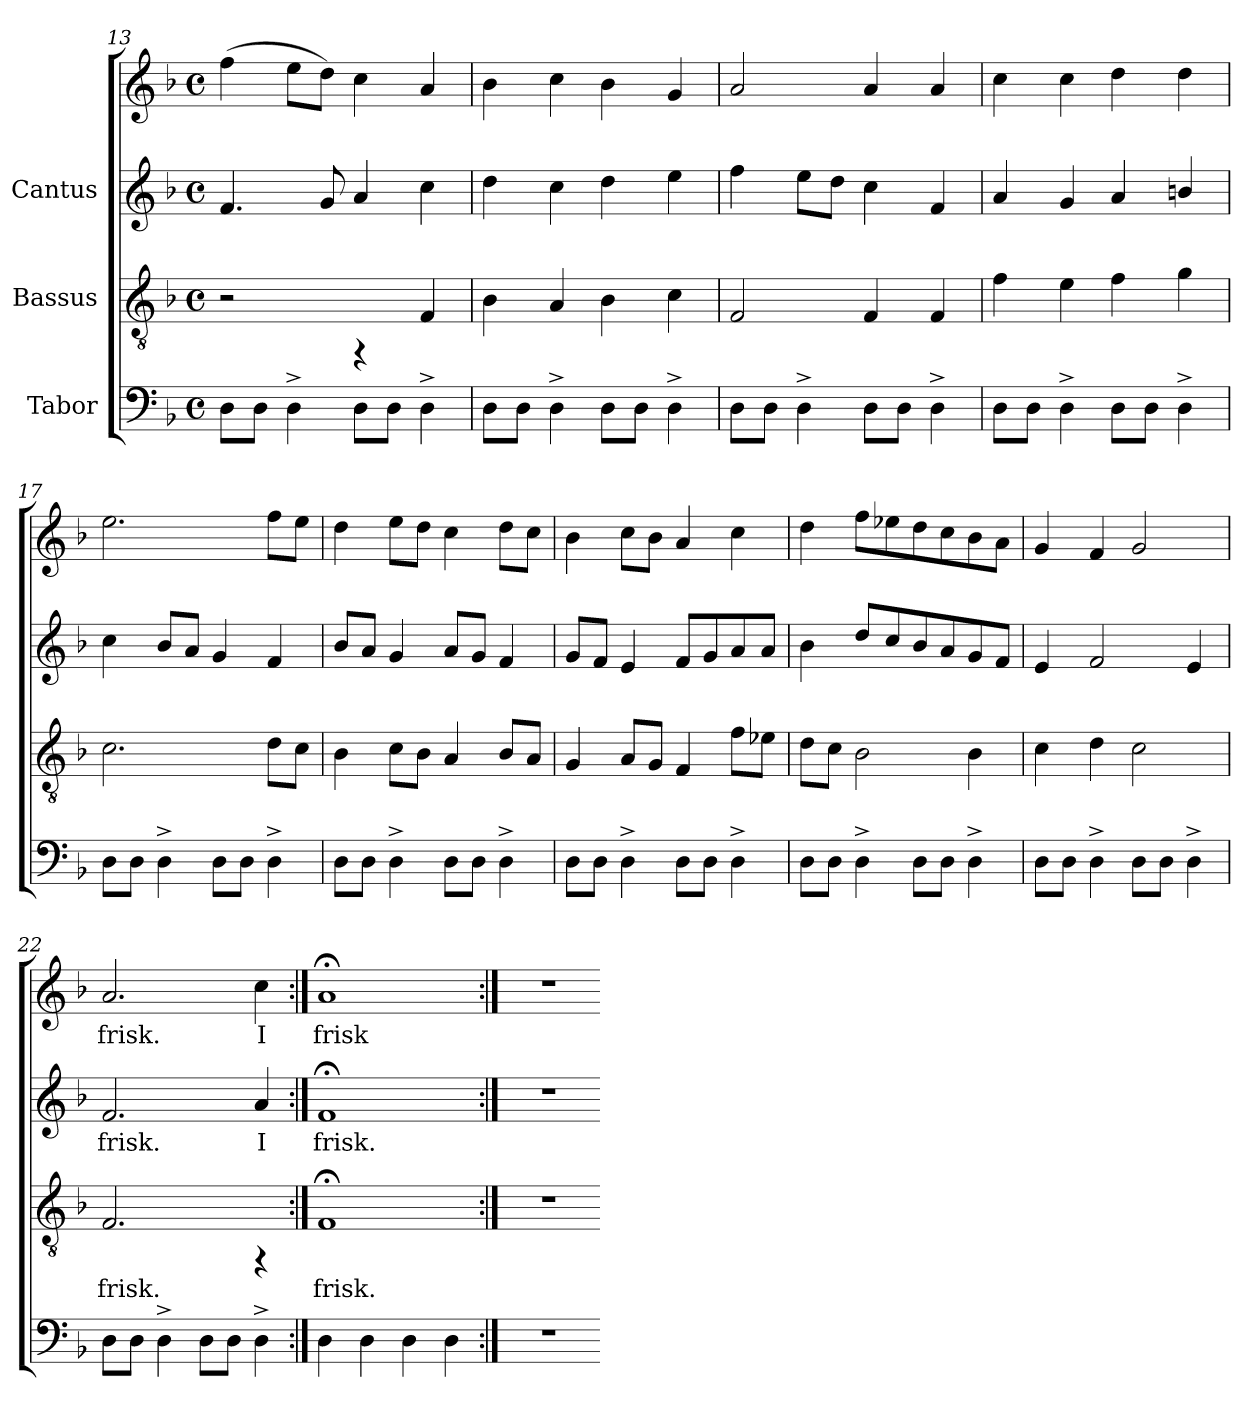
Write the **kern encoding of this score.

**kern	**kern	**text	**kern	**text	**kern	**text
*part3	*part2	*part2	*part1	*part1	*part1	*part1
*staff4	*staff3	*staff3	*staff2	*staff2	*staff1	*staff1
*I"Tabor	*I"Bassus	*	*I"Cantus	*	*	*
*clefF4	*clefGv2	*	*clefG2	*	*clefG2	*
*k[b-]	*k[b-]	*	*k[b-]	*	*k[b-]	*
*F:	*F:	*	*F:	*	*F:	*
*M4/4	*M4/4	*	*M4/4	*	*M4/4	*
*met(c)	*met(c)	*	*met(c)	*	*met(c)	*
=13	=13	=13	=13	=13	=13	=13
8D\L	2r	.	4.f/	.	(>4ff\	.
8D\J	.	.	.	.	.	.
4D^>\	.	.	.	.	8ee\L	.
.	.	.	8g/	.	8dd\J)	.
8D\L	4rFF	.	4a/	.	4cc\	.
8D\J	.	.	.	.	.	.
4D^>\	4F/	.	4cc\	.	4a/	.
=14	=14	=14	=14	=14	=14	=14
8D\L	4B-\	.	4dd\	.	4b-\	.
8D\J	.	.	.	.	.	.
4D^>\	4A/	.	4cc\	.	4cc\	.
8D\L	4B-\	.	4dd\	.	4b-\	.
8D\J	.	.	.	.	.	.
4D^>\	4c\	.	4ee\	.	4g/	.
!!LO:PB:g=z
=15	=15	=15	=15	=15	=15	=15
8D\L	2F/	.	4ff\	.	2a/	.
8D\J	.	.	.	.	.	.
4D^>\	.	.	8ee\L	.	.	.
.	.	.	8dd\J	.	.	.
8D\L	4F/	.	4cc\	.	4a/	.
8D\J	.	.	.	.	.	.
4D^>\	4F/	.	4f/	.	4a/	.
=16	=16	=16	=16	=16	=16	=16
8D\L	4f\	.	4a/	.	4cc\	.
8D\J	.	.	.	.	.	.
4D^>\	4e\	.	4g/	.	4cc\	.
8D\L	4f\	.	4a/	.	4dd\	.
8D\J	.	.	.	.	.	.
4D^>\	4g\	.	4bn/	.	4dd\	.
=17	=17	=17	=17	=17	=17	=17
8D\L	2.c\	.	4cc\	.	2.ee\	.
8D\J	.	.	.	.	.	.
4D^>\	.	.	8b-/L	.	.	.
.	.	.	8a/J	.	.	.
8D\L	.	.	4g/	.	.	.
8D\J	.	.	.	.	.	.
4D^>\	8d\L	.	4f/	.	8ff\L	.
.	8c\J	.	.	.	8ee\J	.
=18	=18	=18	=18	=18	=18	=18
8D\L	4B-\	.	8b-/L	.	4dd\	.
8D\J	.	.	8a/J	.	.	.
4D^>\	8c\L	.	4g/	.	8ee\L	.
.	8B-\J	.	.	.	8dd\J	.
8D\L	4A/	.	8a/L	.	4cc\	.
8D\J	.	.	8g/J	.	.	.
4D^>\	8B-/L	.	4f/	.	8dd\L	.
.	8A/J	.	.	.	8cc\J	.
=19	=19	=19	=19	=19	=19	=19
8D\L	4G/	.	8g/L	.	4b-\	.
8D\J	.	.	8f/J	.	.	.
4D^>\	8A/L	.	4e/	.	8cc\L	.
.	8G/J	.	.	.	8b-\J	.
8D\L	4F/	.	8f/L	.	4a/	.
8D\J	.	.	8g/	.	.	.
4D^>\	8f\L	.	8a/	.	4cc\	.
.	8e-X\J	.	8a/J	.	.	.
!!LO:LB:g=z
=20	=20	=20	=20	=20	=20	=20
8D\L	8d\L	.	4b-\	.	4dd\	.
8D\J	8c\J	.	.	.	.	.
4D^>\	2B-\	.	8dd/L	.	8ff\L	.
.	.	.	8cc/	.	8ee-X\	.
8D\L	.	.	8b-/	.	8dd\	.
8D\J	.	.	8a/	.	8cc\	.
4D^>\	4B-\	.	8g/	.	8b-\	.
.	.	.	8f/J	.	8a\J	.
=21	=21	=21	=21	=21	=21	=21
8D\L	4c\	.	4e/	.	4g/	.
8D\J	.	.	.	.	.	.
4D^>\	4d\	.	2f/	.	4f/	.
8D\L	2c\	.	.	.	2g/	.
8D\J	.	.	.	.	.	.
4D^>\	.	.	4e/	.	.	.
=22	=22	=22	=22	=22	=22	=22
!	!	!LO:LY:b:cj	!	!LO:LY:b:cj	!	!LO:LY:b:cj
8D\L	2.F/	frisk.	2.f/	frisk.	2.a/	frisk.
8D\J	.	.	.	.	.	.
4D^>\	.	.	.	.	.	.
8D\L	.	.	.	.	.	.
8D\J	.	.	.	.	.	.
!	!	!	!	!LO:LY:b:cj	!	!LO:LY:b:cj
4D^>\	4rFF	.	4a/	I	4cc\	I
=23:|!	=23:|!	=23:|!	=23:|!	=23:|!	=23:|!	=23:|!
!	!	!LO:LY:b:cj	!	!LO:LY:b:cj	!	!LO:LY:b:cj
4D\	1F;<	frisk.	1f;<	frisk.	1a;<	frisk
4D\	.	.	.	.	.	.
4D\	.	.	.	.	.	.
4D\	.	.	.	.	.	.
=24:|!	=24:|!	=24:|!	=24:|!	=24:|!	=24:|!	=24:|!
1r	1r	.	1r	.	1r	.
=	=	==	==	==	==	==
*-	*-	*-	*-	*-	*-	*-
